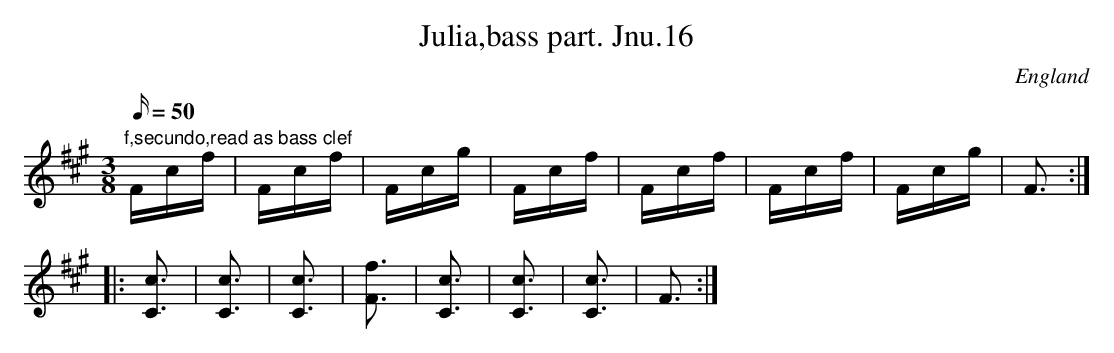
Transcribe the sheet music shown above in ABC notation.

X:1
T:Julia,bass part. Jnu.16
M:3/8
Q:50
O:England
K:A
"f,secundo,read as bass clef"Fcf|Fcf|Fcg|Fcf|Fcf|Fcf|Fcg|F3::
[C3c3]|[C3c3]|[C3c3]|[F3f3]|[C3c3]|[C3c3]|[C3c3]|F3:|]
